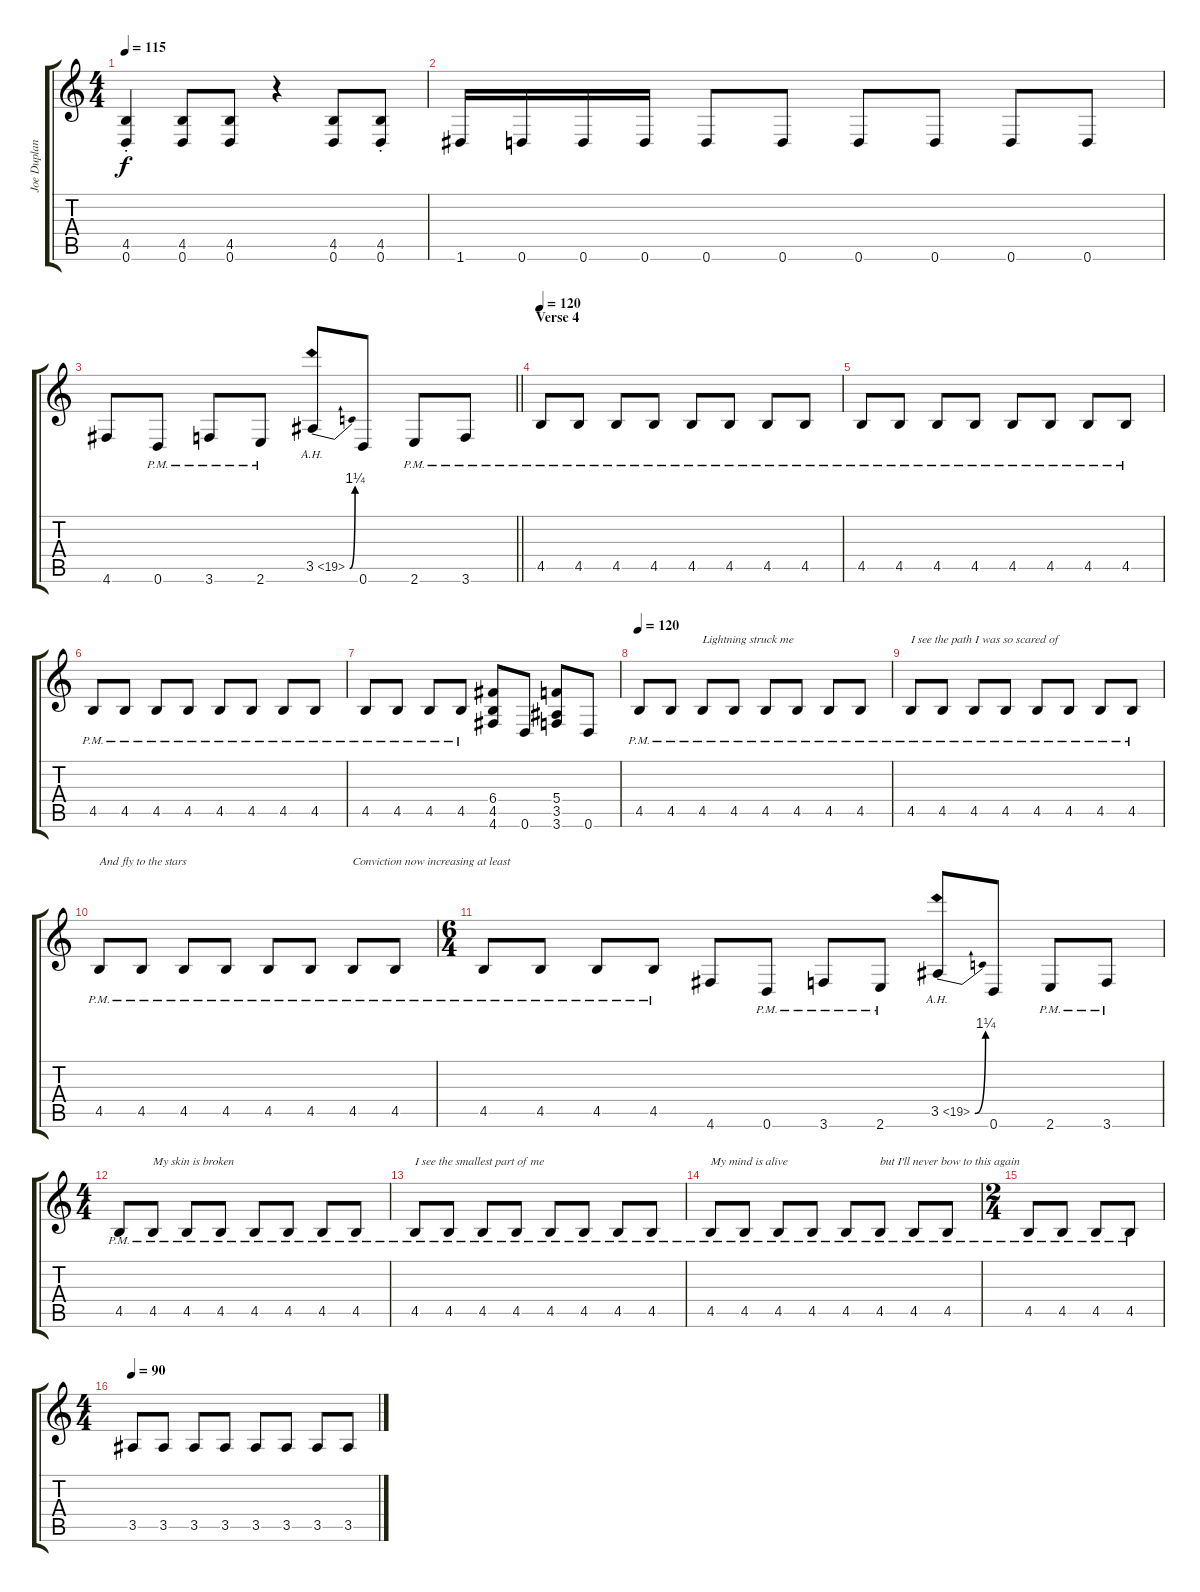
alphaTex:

\track ("Joe Duplantier" "Joe Duplan") {instrument distortionguitar}
\staff {score tabs}
\tuning (D4 A3 F3 C3 G2 D2) {hide}
\ts (4 4)
\tempo 115
\clef g2
\ks c
(4.5{st} 0.6{st}).4{dy f} (4.5 0.6).8 (4.5 0.6).8 r.4 (4.5 0.6).8 (4.5{st} 0.6).8 |
1.6.16 0.6.16 0.6.16 0.6.16 0.6.8 0.6.8 0.6.8 0.6.8 0.6.8 0.6.8 |
\barLineRight lightlight
4.6.8 0.6{pm}.8 3.6{pm}.8 2.6{pm}.8 3.5{be (bend 0 0 60 5) ah 16}.8 0.6.8 2.6{pm}.8 3.6{pm}.8 |
\section ("" "Verse 4")
\tempo 120
4.5{pm}.8 4.5{pm}.8 4.5{pm}.8 4.5{pm}.8 4.5{pm}.8 4.5{pm}.8 4.5{pm}.8 4.5{pm}.8 |
4.5{pm}.8 4.5{pm}.8 4.5{pm}.8 4.5{pm}.8 4.5{pm}.8 4.5{pm}.8 4.5{pm}.8 4.5{pm}.8 |
4.5{pm}.8 4.5{pm}.8 4.5{pm}.8 4.5{pm}.8 4.5{pm}.8 4.5{pm}.8 4.5{pm}.8 4.5{pm}.8 |
4.5{pm}.8 4.5{pm}.8 4.5{pm}.8 4.5{pm}.8 (6.4 4.5 4.6).8 0.6.8 (5.4 3.5 3.6).8 0.6.8 |
\tempo 120
4.5{pm}.8 4.5{pm}.8 4.5{pm}.8{txt "Lightning struck me"} 4.5{pm}.8 4.5{pm}.8 4.5{pm}.8 4.5{pm}.8 4.5{pm}.8 |
4.5{pm}.8{txt "I see the path I was so scared of"} 4.5{pm}.8 4.5{pm}.8 4.5{pm}.8 4.5{pm}.8 4.5{pm}.8 4.5{pm}.8 4.5{pm}.8 |
4.5{pm}.8{txt "And fly to the stars"} 4.5{pm}.8 4.5{pm}.8 4.5{pm}.8 4.5{pm}.8 4.5{pm}.8 4.5{pm}.8{txt "Conviction now increasing at least"} 4.5{pm}.8 |
\ts (6 4)
4.5{pm}.8 4.5{pm}.8 4.5{pm}.8 4.5{pm}.8 4.6.8 0.6{pm}.8 3.6{pm}.8 2.6{pm}.8 3.5{be (bend 0 0 60 5) ah 16}.8 0.6.8 2.6{pm}.8 3.6{pm}.8 |
\ts (4 4)
4.5{pm}.8 4.5{pm}.8{txt "My skin is broken"} 4.5{pm}.8 4.5{pm}.8 4.5{pm}.8 4.5{pm}.8 4.5{pm}.8 4.5{pm}.8 |
4.5{pm}.8{txt "I see the smallest part of me"} 4.5{pm}.8 4.5{pm}.8 4.5{pm}.8 4.5{pm}.8 4.5{pm}.8 4.5{pm}.8 4.5{pm}.8 |
4.5{pm}.8{txt "My mind is alive"} 4.5{pm}.8 4.5{pm}.8 4.5{pm}.8 4.5{pm}.8 4.5{pm}.8{txt "but I'll never bow to this again"} 4.5{pm}.8 4.5{pm}.8 |
\ts (2 4)
4.5{pm}.8 4.5{pm}.8 4.5{pm}.8 4.5{pm}.8 |
\ts (4 4)
\tempo 90
3.5.8 3.5.8 3.5.8 3.5.8 3.5.8 3.5.8 3.5.8 3.5.8
